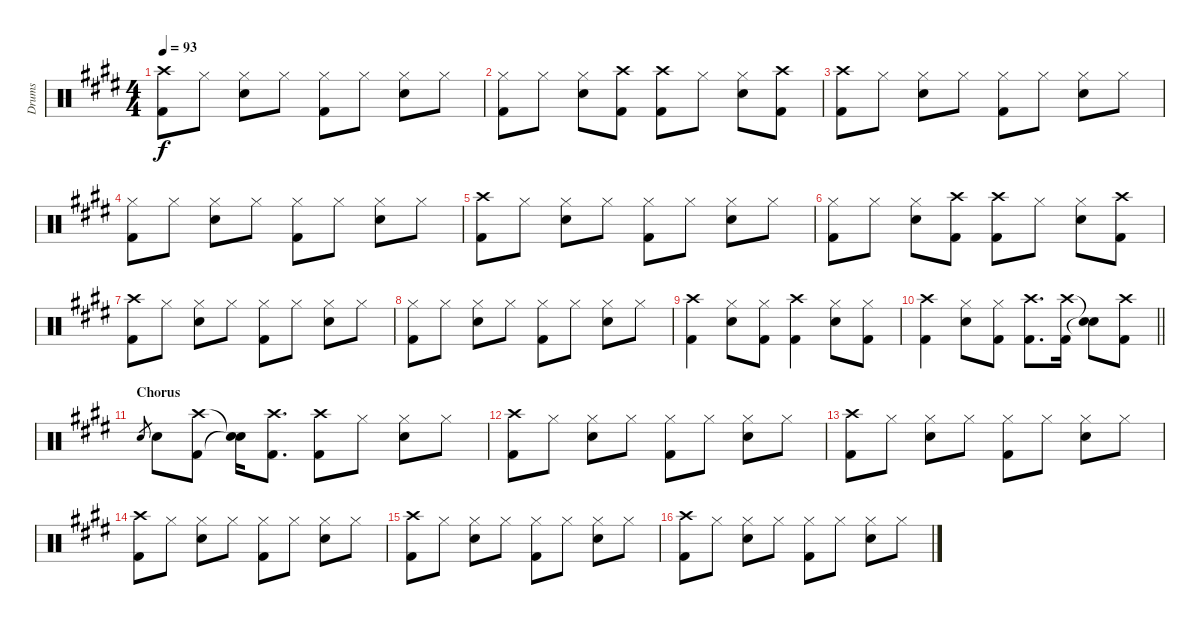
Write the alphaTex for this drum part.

\track ("Drums" "Drums") {instrument percussion}
\staff {score}
\articulation defaults
\ts (4 4)
\tempo 93
\clef neutral
\ks e
("Crash high (hit)" "Kick (hit) 2").8{dy f} "Hi-Hat (closed)".8 ("Hi-Hat (closed)" "Electric Snare (hit)").8 "Hi-Hat (closed)".8 ("Hi-Hat (closed)" "Kick (hit) 2").8 "Hi-Hat (closed)".8 ("Hi-Hat (closed)" "Electric Snare (hit)").8 "Hi-Hat (closed)".8 |
("Hi-Hat (closed)" "Kick (hit) 2").8 "Hi-Hat (closed)".8 ("Hi-Hat (closed)" "Electric Snare (hit)").8 ("Crash high (hit)" "Kick (hit) 2").8 ("Crash high (hit)" "Kick (hit) 2").8 "Hi-Hat (closed)".8 ("Hi-Hat (closed)" "Electric Snare (hit)").8 ("Crash high (hit)" "Kick (hit) 2").8 |
("Crash high (hit)" "Kick (hit) 2").8 "Hi-Hat (closed)".8 ("Hi-Hat (closed)" "Electric Snare (hit)").8 "Hi-Hat (closed)".8 ("Hi-Hat (closed)" "Kick (hit) 2").8 "Hi-Hat (closed)".8 ("Hi-Hat (closed)" "Electric Snare (hit)").8 "Hi-Hat (closed)".8 |
("Hi-Hat (closed)" "Kick (hit) 2").8 "Hi-Hat (closed)".8 ("Hi-Hat (closed)" "Electric Snare (hit)").8 "Hi-Hat (closed)".8 ("Hi-Hat (closed)" "Kick (hit) 2").8 "Hi-Hat (closed)".8 ("Hi-Hat (closed)" "Electric Snare (hit)").8 "Hi-Hat (closed)".8 |
("Crash high (hit)" "Kick (hit) 2").8 "Hi-Hat (closed)".8 ("Hi-Hat (closed)" "Electric Snare (hit)").8 "Hi-Hat (closed)".8 ("Hi-Hat (closed)" "Kick (hit) 2").8 "Hi-Hat (closed)".8 ("Hi-Hat (closed)" "Electric Snare (hit)").8 "Hi-Hat (closed)".8 |
("Hi-Hat (closed)" "Kick (hit) 2").8 "Hi-Hat (closed)".8 ("Hi-Hat (closed)" "Electric Snare (hit)").8 ("Crash high (hit)" "Kick (hit) 2").8 ("Crash high (hit)" "Kick (hit) 2").8 "Hi-Hat (closed)".8 ("Hi-Hat (closed)" "Electric Snare (hit)").8 ("Crash high (hit)" "Kick (hit) 2").8 |
("Crash high (hit)" "Kick (hit) 2").8 "Hi-Hat (closed)".8 ("Hi-Hat (closed)" "Electric Snare (hit)").8 "Hi-Hat (closed)".8 ("Hi-Hat (closed)" "Kick (hit) 2").8 "Hi-Hat (closed)".8 ("Hi-Hat (closed)" "Electric Snare (hit)").8 "Hi-Hat (closed)".8 |
("Hi-Hat (closed)" "Kick (hit) 2").8 "Hi-Hat (closed)".8 ("Hi-Hat (closed)" "Electric Snare (hit)").8 "Hi-Hat (closed)".8 ("Hi-Hat (closed)" "Kick (hit) 2").8 "Hi-Hat (closed)".8 ("Hi-Hat (closed)" "Electric Snare (hit)").8 "Hi-Hat (closed)".8 |
("Crash high (hit)" "Kick (hit) 2").4 ("Hi-Hat (closed)" "Electric Snare (hit)").8 ("Hi-Hat (closed)" "Kick (hit) 2").8 ("Crash high (hit)" "Kick (hit) 2").4 ("Hi-Hat (closed)" "Electric Snare (hit)").8 ("Hi-Hat (closed)" "Kick (hit) 2").8 |
\barLineRight lightlight
("Crash high (hit)" "Kick (hit) 2").4 ("Hi-Hat (closed)" "Electric Snare (hit)").8 ("Hi-Hat (closed)" "Kick (hit) 2").8 ("Crash high (hit)" "Kick (hit) 2").8{d} ("Crash high (hit)" "Kick (hit) 2").16 ("Snare (hit)"{t} "Snare (hit)"{t}).8 ("Crash high (hit)" "Kick (hit) 2").8 |
\section ("" "Chorus")
"Electric Snare (hit)".8{gr} "Electric Snare (hit)".8 ("Crash high (hit)" "Kick (hit) 2").8 ("Snare (hit)"{t} "Snare (hit)"{t}).16 ("Crash high (hit)" "Kick (hit) 2").8{d} ("Crash high (hit)" "Kick (hit) 2").8 "Hi-Hat (closed)".8 ("Hi-Hat (closed)" "Electric Snare (hit)").8 "Hi-Hat (closed)".8 |
("Crash high (hit)" "Kick (hit) 2").8 "Hi-Hat (closed)".8 ("Hi-Hat (closed)" "Electric Snare (hit)").8 "Hi-Hat (closed)".8 ("Hi-Hat (closed)" "Kick (hit) 2").8 "Hi-Hat (closed)".8 ("Hi-Hat (closed)" "Electric Snare (hit)").8 "Hi-Hat (closed)".8 |
("Crash high (hit)" "Kick (hit) 2").8 "Hi-Hat (closed)".8 ("Hi-Hat (closed)" "Electric Snare (hit)").8 "Hi-Hat (closed)".8 ("Hi-Hat (closed)" "Kick (hit) 2").8 "Hi-Hat (closed)".8 ("Hi-Hat (closed)" "Electric Snare (hit)").8 "Hi-Hat (closed)".8 |
("Crash high (hit)" "Kick (hit) 2").8 "Hi-Hat (closed)".8 ("Hi-Hat (closed)" "Electric Snare (hit)").8 "Hi-Hat (closed)".8 ("Hi-Hat (closed)" "Kick (hit) 2").8 "Hi-Hat (closed)".8 ("Hi-Hat (closed)" "Electric Snare (hit)").8 "Hi-Hat (closed)".8 |
("Crash high (hit)" "Kick (hit) 2").8 "Hi-Hat (closed)".8 ("Hi-Hat (closed)" "Electric Snare (hit)").8 "Hi-Hat (closed)".8 ("Hi-Hat (closed)" "Kick (hit) 2").8 "Hi-Hat (closed)".8 ("Hi-Hat (closed)" "Electric Snare (hit)").8 "Hi-Hat (closed)".8 |
("Crash high (hit)" "Kick (hit) 2").8 "Hi-Hat (closed)".8 ("Hi-Hat (closed)" "Electric Snare (hit)").8 "Hi-Hat (closed)".8 ("Hi-Hat (closed)" "Kick (hit) 2").8 "Hi-Hat (closed)".8 ("Hi-Hat (closed)" "Electric Snare (hit)").8 "Hi-Hat (closed)".8
